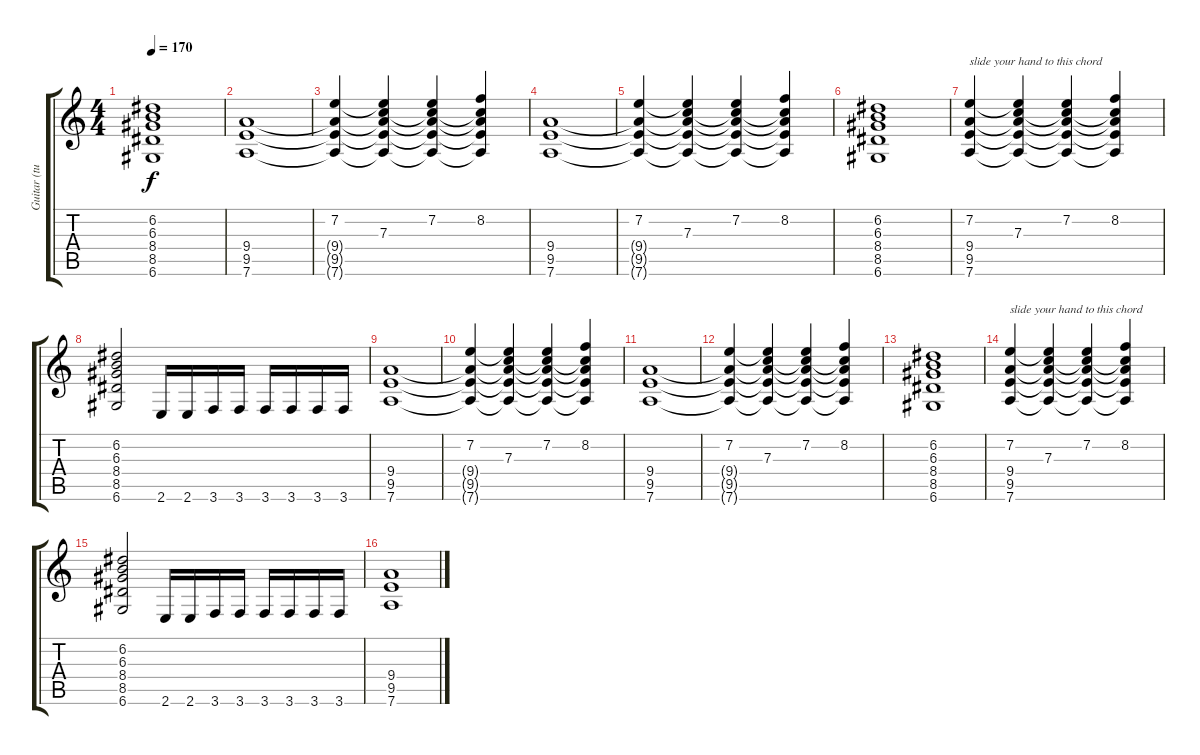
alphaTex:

\track ("Guitar (tuned D)" "Guitar (tu") {instrument distortionguitar}
\staff {score tabs}
\tuning (D4 A3 F3 C3 G2 D2) {hide}
\ts (4 4)
\tempo 170
\clef g2
\ks c
(6.2 6.3 8.4 8.5 6.6).1{dy f} |
(9.4 9.5 7.6).1 |
(7.2 9.4{t} 9.5{t} 7.6{t}).4 (7.2{t} 7.3 9.4{t} 9.5{t} 7.6{t}).4 (7.2 7.3{t} 9.4{t} 9.5{t} 7.6{t}).4 (8.2 7.3{t} 9.4{t} 9.5{t} 7.6{t}).4 |
(9.4 9.5 7.6).1 |
(7.2 9.4{t} 9.5{t} 7.6{t}).4 (7.2{t} 7.3 9.4{t} 9.5{t} 7.6{t}).4 (7.2 7.3{t} 9.4{t} 9.5{t} 7.6{t}).4 (8.2 7.3{t} 9.4{t} 9.5{t} 7.6{t}).4 |
(6.2 6.3 8.4 8.5 6.6).1 |
(7.2 9.4 9.5 7.6).4{txt "slide your hand to this chord"} (7.2{t} 7.3 9.4{t} 9.5{t} 7.6{t}).4 (7.2 7.3{t} 9.4{t} 9.5{t} 7.6{t}).4 (8.2 7.3{t} 9.4{t} 9.5{t} 7.6{t}).4 |
(6.2 6.3 8.4 8.5 6.6).2 2.6.16 2.6.16 3.6.16 3.6.16 3.6.16 3.6.16 3.6.16 3.6.16 |
(9.4 9.5 7.6).1 |
(7.2 9.4{t} 9.5{t} 7.6{t}).4 (7.2{t} 7.3 9.4{t} 9.5{t} 7.6{t}).4 (7.2 7.3{t} 9.4{t} 9.5{t} 7.6{t}).4 (8.2 7.3{t} 9.4{t} 9.5{t} 7.6{t}).4 |
(9.4 9.5 7.6).1 |
(7.2 9.4{t} 9.5{t} 7.6{t}).4 (7.2{t} 7.3 9.4{t} 9.5{t} 7.6{t}).4 (7.2 7.3{t} 9.4{t} 9.5{t} 7.6{t}).4 (8.2 7.3{t} 9.4{t} 9.5{t} 7.6{t}).4 |
(6.2 6.3 8.4 8.5 6.6).1 |
(7.2 9.4 9.5 7.6).4{txt "slide your hand to this chord"} (7.2{t} 7.3 9.4{t} 9.5{t} 7.6{t}).4 (7.2 7.3{t} 9.4{t} 9.5{t} 7.6{t}).4 (8.2 7.3{t} 9.4{t} 9.5{t} 7.6{t}).4 |
(6.2 6.3 8.4 8.5 6.6).2 2.6.16 2.6.16 3.6.16 3.6.16 3.6.16 3.6.16 3.6.16 3.6.16 |
(9.4 9.5 7.6).1
